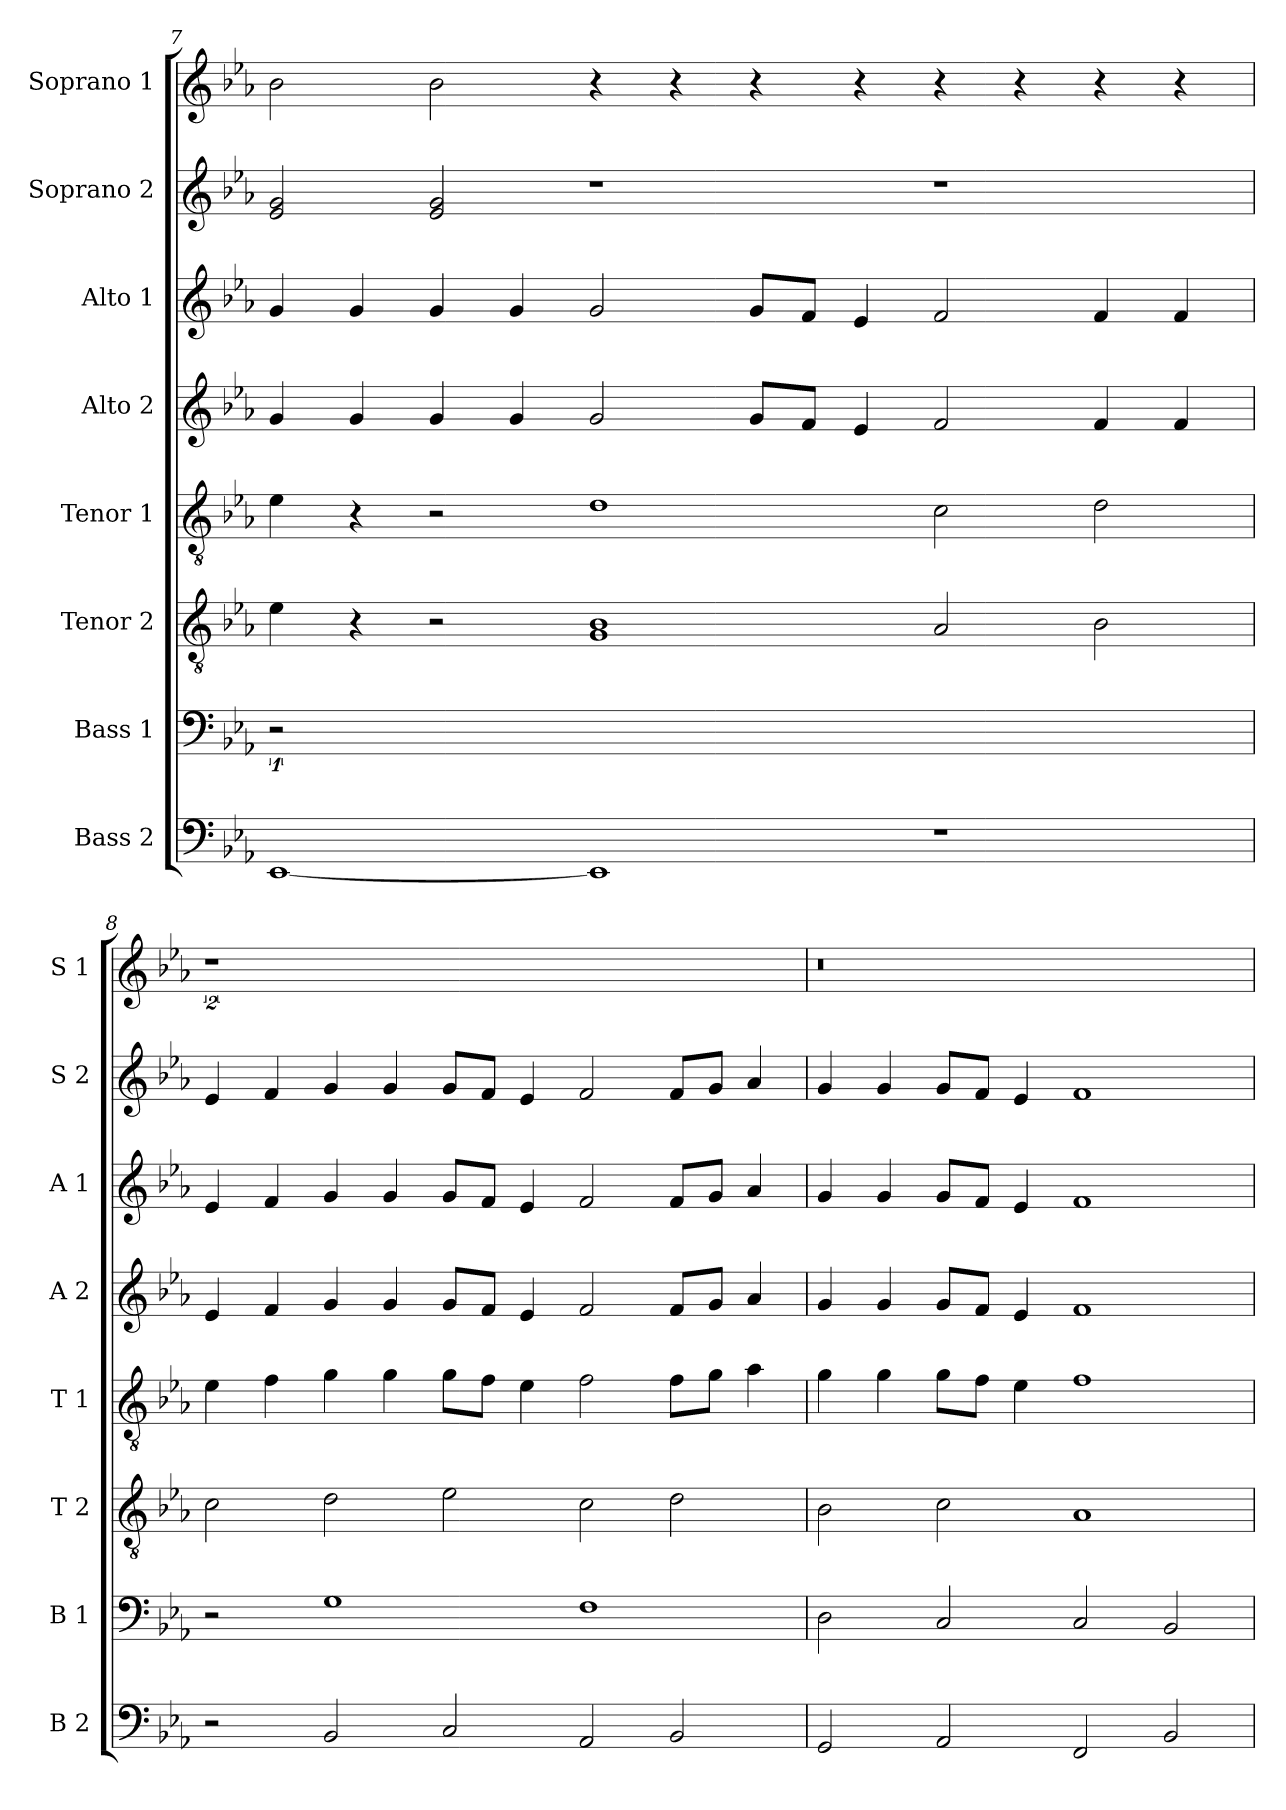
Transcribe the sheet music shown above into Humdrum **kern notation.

**kern	**kern	**kern	**kern	**kern	**kern	**kern	**kern
*part8	*part7	*part6	*part5	*part4	*part3	*part2	*part1
*staff8	*staff7	*staff6	*staff5	*staff4	*staff3	*staff2	*staff1
*I"Bass 2	*I"Bass 1	*I"Tenor 2	*I"Tenor 1	*I"Alto 2	*I"Alto 1	*I"Soprano 2	*I"Soprano 1
*I'B 2	*I'B 1	*I'T 2	*I'T 1	*I'A 2	*I'A 1	*I'S 2	*I'S 1
*clefF4	*clefF4	*clefGv2	*clefGv2	*clefG2	*clefG2	*clefG2	*clefG2
*k[b-e-a-]	*k[b-e-a-]	*k[b-e-a-]	*k[b-e-a-]	*k[b-e-a-]	*k[b-e-a-]	*k[b-e-a-]	*k[b-e-a-]
*E-:	*E-:	*E-:	*E-:	*E-:	*E-:	*E-:	*E-:
=7	=7	=7	=7	=7	=7	=7	=7
[1EE-	1%3r	4e-	4e-	4g	4g	2e- 2g	2b-
.	.	4r	4r	4g	4g	.	.
.	.	2r	2r	4g	4g	2e- 2g	2b-
.	.	.	.	4g	4g	.	.
1EE-]	.	1G 1B-	1d	2g	2g	1r	4r
.	.	.	.	.	.	.	4r
.	.	.	.	8gL	8gL	.	4r
.	.	.	.	8fJ	8fJ	.	.
.	.	.	.	4e-	4e-	.	4r
1r	.	2A-	2c	2f	2f	1r	4r
.	.	.	.	.	.	.	4r
.	.	2B-	2d	4f	4f	.	4r
.	.	.	.	4f	4f	.	4r
=8	=8	=8	=8	=8	=8	=8	=8
2r	2r	2c	4e-	4e-	4e-	4e-	2%5r
.	.	.	4f	4f	4f	4f	.
2BB-	1G	2d	4g	4g	4g	4g	.
.	.	.	4g	4g	4g	4g	.
2C	.	2e-	8gL	8gL	8gL	8gL	.
.	.	.	8fJ	8fJ	8fJ	8fJ	.
.	.	.	4e-	4e-	4e-	4e-	.
2AA-	1F	2c	2f	2f	2f	2f	.
2BB-	.	2d	8fL	8fL	8fL	8fL	.
.	.	.	8gJ	8gJ	8gJ	8gJ	.
.	.	.	4a-	4a-	4a-	4a-	.
=9	=9	=9	=9	=9	=9	=9	=9
2GG	2D	2B-	4g	4g	4g	4g	0r
.	.	.	4g	4g	4g	4g	.
2AA-	2C	2c	8gL	8gL	8gL	8gL	.
.	.	.	8fJ	8fJ	8fJ	8fJ	.
.	.	.	4e-	4e-	4e-	4e-	.
2FF	2C	1A-	1f	1f	1f	1f	.
2BB-	2BB-	.	.	.	.	.	.
=	=	=	=	=	=	=	=
*-	*-	*-	*-	*-	*-	*-	*-
